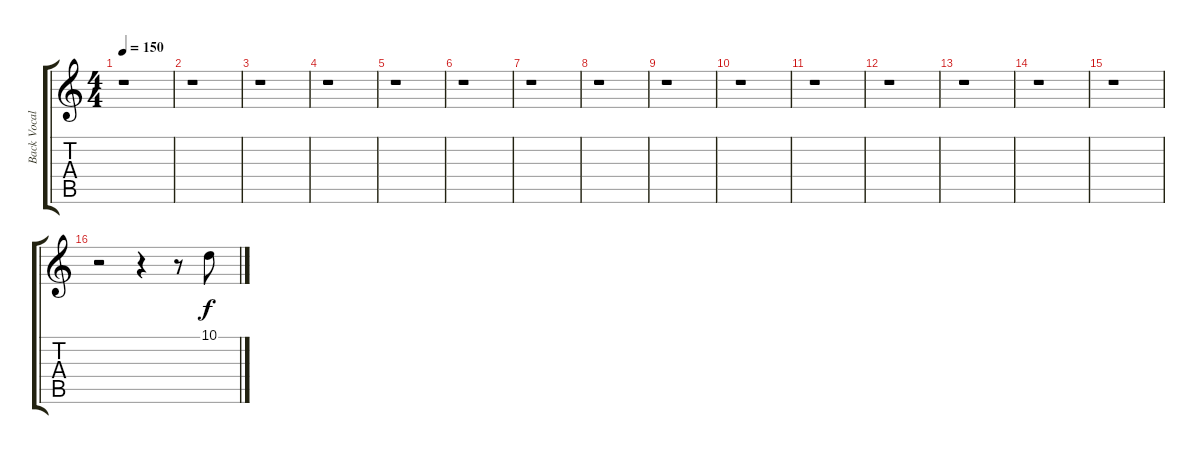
\track ("Back Vocals'" "Back Vocal") {instrument choiraahs}
\staff {score tabs}
\tuning (E4 B3 G3 D3 A2 E2) {hide}
\ts (4 4)
\tempo 150
\clef g2
\ks c
r.1{dy f} |
r.1 |
r.1 |
r.1 |
r.1 |
r.1 |
r.1 |
r.1 |
r.1 |
r.1 |
r.1 |
r.1 |
r.1 |
r.1 |
r.1 |
r.2 r.4 r.8 10.1.8
